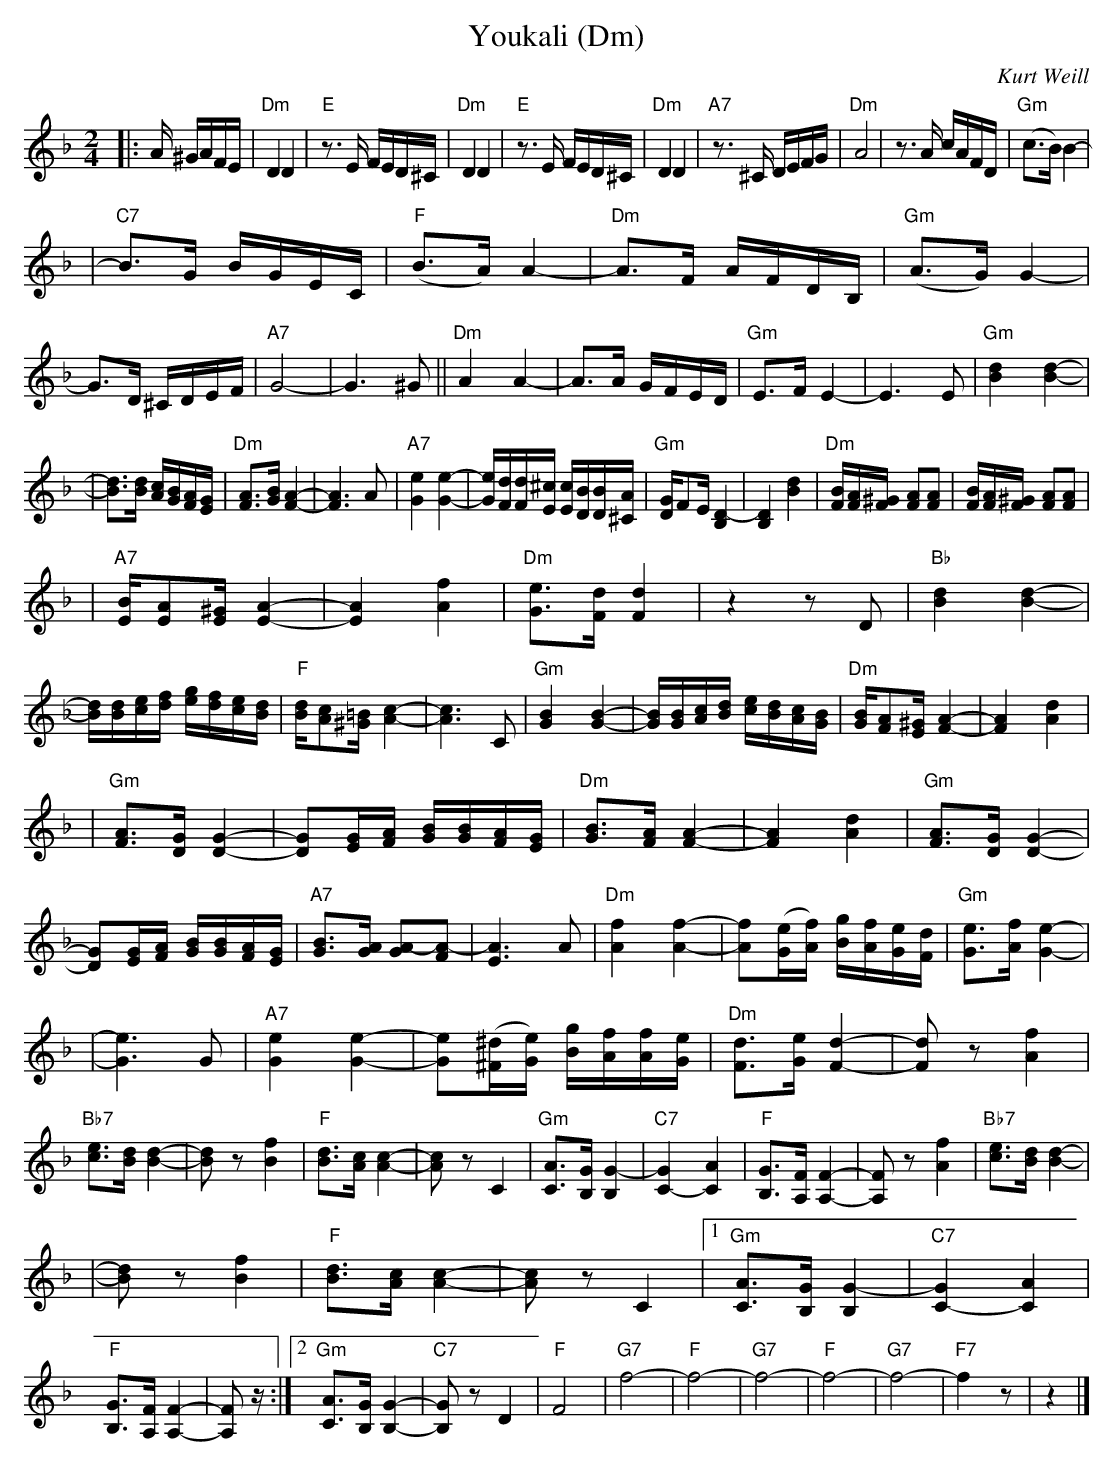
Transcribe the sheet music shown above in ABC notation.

X:1
T: Youkali (Dm)
C: Kurt Weill
M: 2/4
L: 1/16
K: Dm
|: A ^GAFE \
| "Dm"D4 D4 | "E"z3E FED^C \
| "Dm"D4 D4 | "E"z3E FED^C \
| "Dm"D4 D4 | "A7"z3^C DEFG \
| "Dm"A8 | z3 A cAFD | "Gm"(c3B) B4- |
| "C7"B3G BGEC | "F"(B3A) A4- \
| "Dm"A3F AFDB, | "Gm"(A3G) G4- \
| G3D ^CDEF | "A7"G8- | G6 ^G2 \
|| "Dm"A4 A4- | A3A GFED \
| "Gm"E3F E4- | E6 E2 \
| "Gm"[d4B4] [d4-B4-] |
| [d3B3][dB] [cA][BG][AF][GE] | "Dm"[A3F3][BG] [A4-F4-] \
| [A6F6] A2 | "A7"[e4G4] [e4-G4-] \
| [eG][dF][dF][^cE] [cE][BD][BD][A^C] | "Gm"[GD]F2E [D4-B,4] \
| [D4B,4] [d4B4] | "Dm"[BF][A2F][^GF] [A2F2][A2F2] \
| [BF][A2F][^GF] [A2F2][A2F2] |
| "A7"[BE][A2E2][^GE] [A4-E4-] | [A4E4] [f4A4] \
| "Dm"[e3G3][dF] [d4F4] | z4 z2D2 \
| "Bb"[d4B4] [d4-B4-] | [dB][dB][ec][fd] [ge][fd][ec][dB] \
| "F"[dB][c2A2][=B^G] [c4-A4-] | [c6A6] C2 \
| "Gm"[B4G4] [B4-G4-] | [BG][BG][cA][dB] [ec][dB][cA][BG] \
| "Dm"[BG][A2F2][^GE] [A4-F4-] | [A4F4] [d4A4] |
| "Gm"[A3F3][GD] [G4-D4-] | [G2D2][GE][AF] [BG][BG][AF][GE] \
| "Dm"[B3G3][AF] [A4-F4-] | [A4F4] [d4A4] \
| "Gm"[A3F3][GD] [G4-D4-] | [G2D2][GE][AF] [BG][BG][AF][GE] \
| "A7"[B3G3][AG] [A2-G2][A2-F2] | [A6E6] A2 \
| "Dm"[f4A4] [f4-A4-] | [f2A2]([eG][fA]) [gB][fA][eG][dF] \
| "Gm"[e3G3][fA] [e4-G4-] |
| [e6G6] G2 | "A7"[e4G4] [e4-G4-] \
| [e2G2]([^d^F][eG]) [gB][fA][fA][eG] | "Dm"[d3F3][eG] [d4-F4-] \
| [d2F2]z2 [f4A4] | "Bb7"[e3c3][dB] [d4-B4-] \
| [d2B2]z2 [f4B4] | "F"[d3B3][cA] [c4-A4-] \
| [c2A2]z2 C4 | "Gm"[A3C3][GB,] [G4-B,4] \
| "C7"[G4C4-] [A4C4] | "F"[G3B,3][FA,] [F4-A,4-] \
| [F2A,2]z2 [f4A4] | "Bb7"[e3c3][dB] [d4-B4-] |
| [d2B2]z2 [f4B4] | "F"[d3B3][cA] [c4-A4-] \
| [c2A2]z2 C4 \
|1 "Gm"[A3C3][GB,] [G4-B,4] | "C7"[G4C4-] [A4C4] \
| "F"[G3B,3][FA,] [F4-A,4-] | [F2A,2]z \
:|2"Gm"[A3C3][GB,] [G4-B,4-] | "C7"[G2B,4]z2 D4 \
| "F"F8- | "G7"f8- \
| "F"f8- | "G7"f8- \
| "F"f8- | "G7"f8- \
| "F7"f4 z2 | z4 |]
